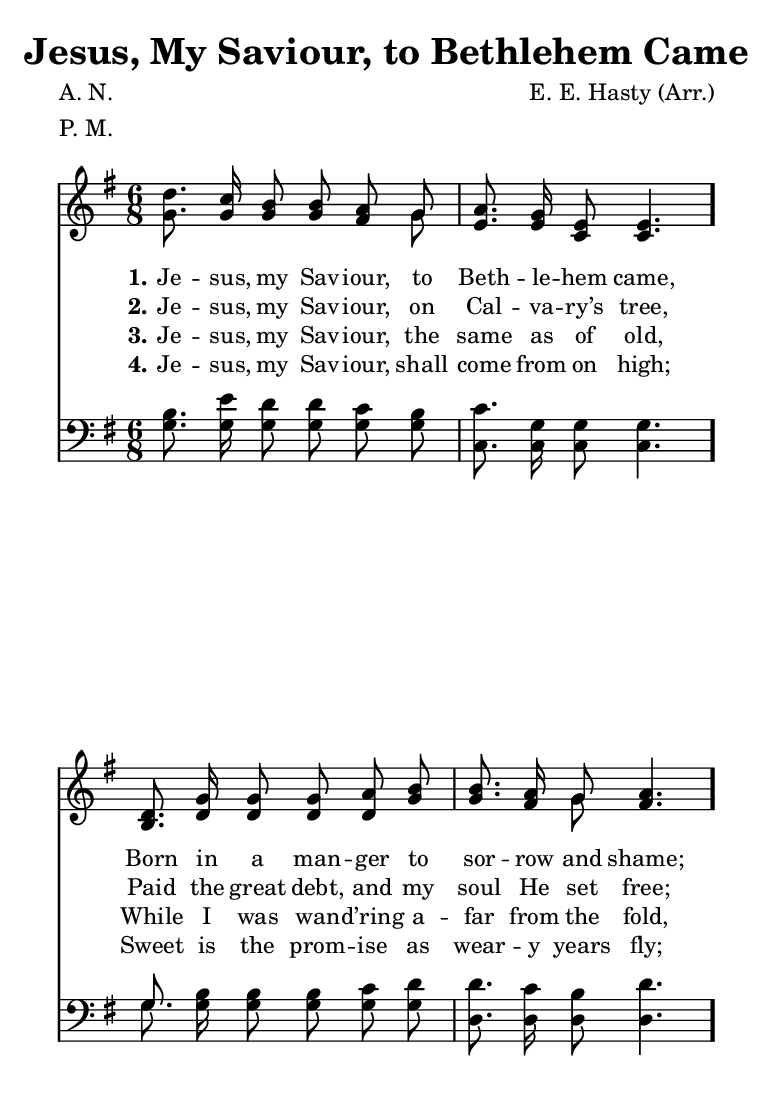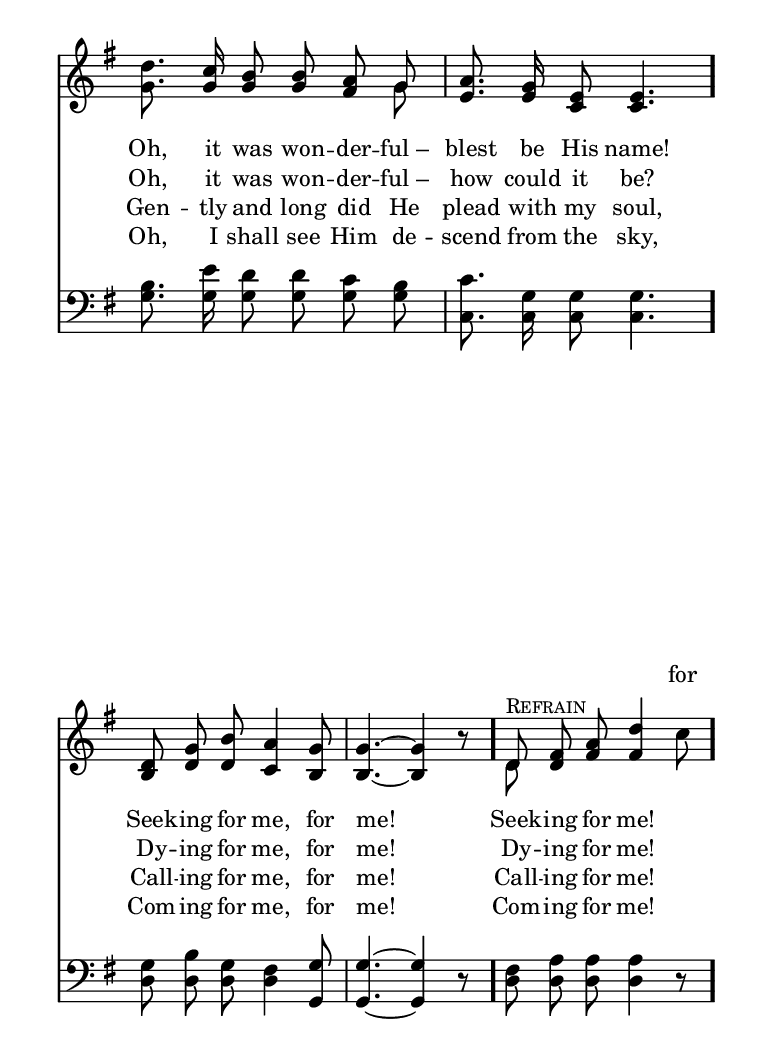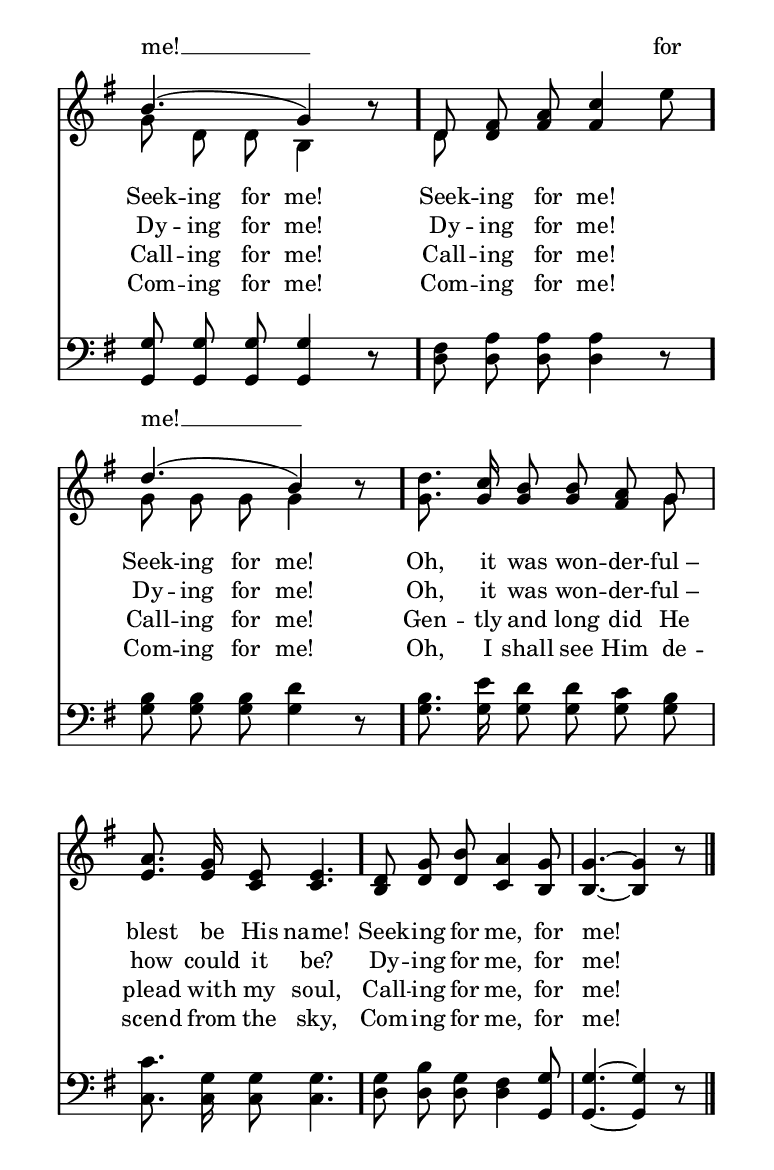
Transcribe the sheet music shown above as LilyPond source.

\include "common/global.ily"
\paper {
  \include "common/paper.ily"
  ragged-last-bottom = ##t
  systems-per-page = #(cond (is-eogsized 4) (#t #f))
  system-count = #(cond (is-eogsized 5) (#t #f))
  page-count = #(cond (is-eogsized 2) (#t #f))
}

\header{
  %children
  hymnnumber = "344"
  title = "Jesus, My Saviour, to Bethlehem Came"
  tunename = ""
  meter = "P. M."
  poet = "A. N."
  composer = "E. E. Hasty (Arr.)"
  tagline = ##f
}

global = {
  \include "common/overrides.ily"
  \override Staff.TimeSignature.style = #'numbered
  \time 6/8
  \override Score.MetronomeMark.transparent = ##t % hide all fermata changes too
  \tempo 4=80
  \key g \major
  \autoBeamOff
}

patternA = { c8. c16 c8 c c c | c8. c16 c8 c4. }
patternB = { c8 c c c4 c8 | c4. ~ c4 c8 }

notesSoprano = {
\global
\relative c'' {

  \changePitch \patternA { d c b b a g | a g e e }
  \changePitch \patternA { d g g g a b | b a g a }
  \changePitch \patternA { d c b b a g | a g e e }
  \changePitch \patternB { d g b a g | g g r }

  d8^\markup { \small \caps "Refrain" } fis a d4 c8 | b4.( g4) r8 |
  d8 fis a c4 e8 | d4.( b4) r8 |
  \changePitch \patternA { d c b b a g | a g e e }
  \changePitch \patternB { d g b a g | g g r }

  \bar "|."

}
}

notesAlto = {
\global
\relative e' {

  \changePitch \patternA { g g g g fis g | e e c c }
  \changePitch \patternA { b d d d d g | g fis g fis }
  \changePitch \patternA { g g g g fis g | e e c c }
  \changePitch \patternB { b d d c b | b b r }

  d8 d fis fis4 r8 | g8 d d b4 r8 |
  d8 d fis fis4 r8 | g8 g g g4 r8 |
  \changePitch \patternA { g g g g fis g | e e c c }
  \changePitch \patternB { b d d c b | b b r }

}
}

notesTenor = {
\global
\relative a {

  \changePitch \patternA { b e d d c b | c g g g }
  \changePitch \patternA { g b b b c d | d c b d }
  \changePitch \patternA { b e d d c b | c g g g }
  \changePitch \patternB { g b g fis g | g g r }

  fis8 a a a4 r8 | g8 g g g4 r8 |
  fis8 a a a4 r8 | b8 b b d4 r8
  \changePitch \patternA { b e d d c b | c g g g }
  \changePitch \patternB { g b g fis g | g g r }

}
}

notesBass = {
\global
\relative f {

  \changePitch \patternA { g g g g g g | c, c c c }
  \changePitch \patternA { g' g g g g g | d d d d }
  \changePitch \patternA { g g g g g g | c, c c c }
  \changePitch \patternB { d d d d g, | g g r }

  d'8 d d d4 r8 | g,8 g g g4 r8 |
  d'8 d d d4 r8 | g8 g g g4 r8 |
  \changePitch \patternA { g g g g g g | c, c c c }
  \changePitch \patternB { d d d d g, | g g r }

}
}

wordsA = \lyricmode {
\set stanza = "1."

Je -- sus, my Sav -- iour, to Beth -- le -- hem came, \bar "."
Born in a man -- ger to sor -- row and shame; \bar "."
Oh, it was won -- der -- ful_– blest be His name! \bar "."
Seek -- ing for me, for me! \bar "."
%LYRICS Seek -- ing for me, for me!
%LYRICS Seek -- ing for me, for me!
%{HIDE>%} Seek -- ing for me! \bar "." %{<HIDE%}
%{HIDE>%} Seek -- ing for me! %{<HIDE%} \bar "." \eogbreak
%{HIDE>%} Seek -- ing for me! \bar "." %{<HIDE%}
%{HIDE>%} Seek -- ing for me! %{<HIDE%} \bar "."
Oh, it was won -- der -- ful_– blest be His name! \bar "."
Seek -- ing for me, for me! \bar "."

}

wordsB = \lyricmode {
\set stanza = "2."

Je -- sus, my Sav -- iour, on Cal -- va -- ry’s tree,
Paid the great debt, and my soul He set free;
Oh, it was won -- der -- ful_– how could it be?
Dy -- ing for me, for me!
%LYRICS Dy -- ing for me, for me!
%LYRICS Dy -- ing for me, for me!
%{HIDE>%} Dy -- ing for me! %{<HIDE%}
%{HIDE>%} Dy -- ing for me! %{<HIDE%}
%{HIDE>%} Dy -- ing for me! %{<HIDE%}
%{HIDE>%} Dy -- ing for me! %{<HIDE%}
Oh, it was won -- der -- ful_– how could it be?
Dy -- ing for me, for me!

}

wordsC = \lyricmode {
\set stanza = "3."

Je -- sus, my Sav -- iour, the same as of old,
While I was wan -- d’ring a -- far from the fold,
Gen -- tly and long did He plead with my soul, % original has "Gent -- ly"
Call -- ing for me, for me!
%LYRICS Call -- ing for me, for me!
%LYRICS Call -- ing for me, for me!
%{HIDE>%} Call -- ing for me! %{<HIDE%}
%{HIDE>%} Call -- ing for me! %{<HIDE%}
%{HIDE>%} Call -- ing for me! %{<HIDE%}
%{HIDE>%} Call -- ing for me! %{<HIDE%}
Gen -- tly and long did He plead with my soul,
Call -- ing for me, for me!

}

wordsD = \lyricmode {
\set stanza = "4."

Je -- sus, my Sav -- iour, shall come from on high;
Sweet is the prom -- ise as wear -- y years fly; % original has "pro -- mise" and "wear -- y"
Oh, I shall see Him de -- scend from the sky,
Com -- ing for me, for me!
%LYRICS Com -- ing for me, for me!
%LYRICS Com -- ing for me, for me!
%{HIDE>%} Com -- ing for me! %{<HIDE%}
%{HIDE>%} Com -- ing for me! %{<HIDE%}
%{HIDE>%} Com -- ing for me! %{<HIDE%}
%{HIDE>%} Com -- ing for me! %{<HIDE%}
Oh, I shall see Him de -- scend from the sky,
Com -- ing for me, for me!

}

SopranoRefrainA = \lyricmode {

\repeat unfold 40 { \skip 4 }
for me! __ "" % TODO these empty quotes cause a lyric error but something is necessary to prevent a too-long underline
\repeat unfold 3 { \skip 4 }
for me! __

}

\score {
  \context ChoirStaff <<
    \context Staff = upper <<
      \set Staff.autoBeaming = ##f
      \set ChoirStaff.systemStartDelimiter = #'SystemStartBar
      \set ChoirStaff.printPartCombineTexts = ##f
      \partcombine #'(2 . 11) \notesSoprano \notesAlto
      \context NullVoice = sopranos { \voiceOne << \notesSoprano >> }
      \context NullVoice = altos { \voiceTwo << \notesAlto >> }
      \context Lyrics = one   \lyricsto altos \wordsA
      \context Lyrics = two   \lyricsto altos \wordsB
      \context Lyrics = three \lyricsto altos \wordsC
      \context Lyrics = four  \lyricsto altos \wordsD
    >>
    \new Lyrics \with { alignAboveContext = upper } \lyricsto sopranos \SopranoRefrainA
    \context Staff = men <<
      \set Staff.autoBeaming = ##f
      \clef bass
      \set ChoirStaff.printPartCombineTexts = ##f
      \partcombine #'(2 . 11) \notesTenor \notesBass
    >>
  >>
  \layout {
    \include "common/layout.ily"
  }
  \midi{
    \include "common/midi.ily"
  }
}

\version "2.19.49"  % necessary for upgrading to future LilyPond versions.

% vi:set et ts=2 sw=2 ai nocindent syntax=lilypond:
